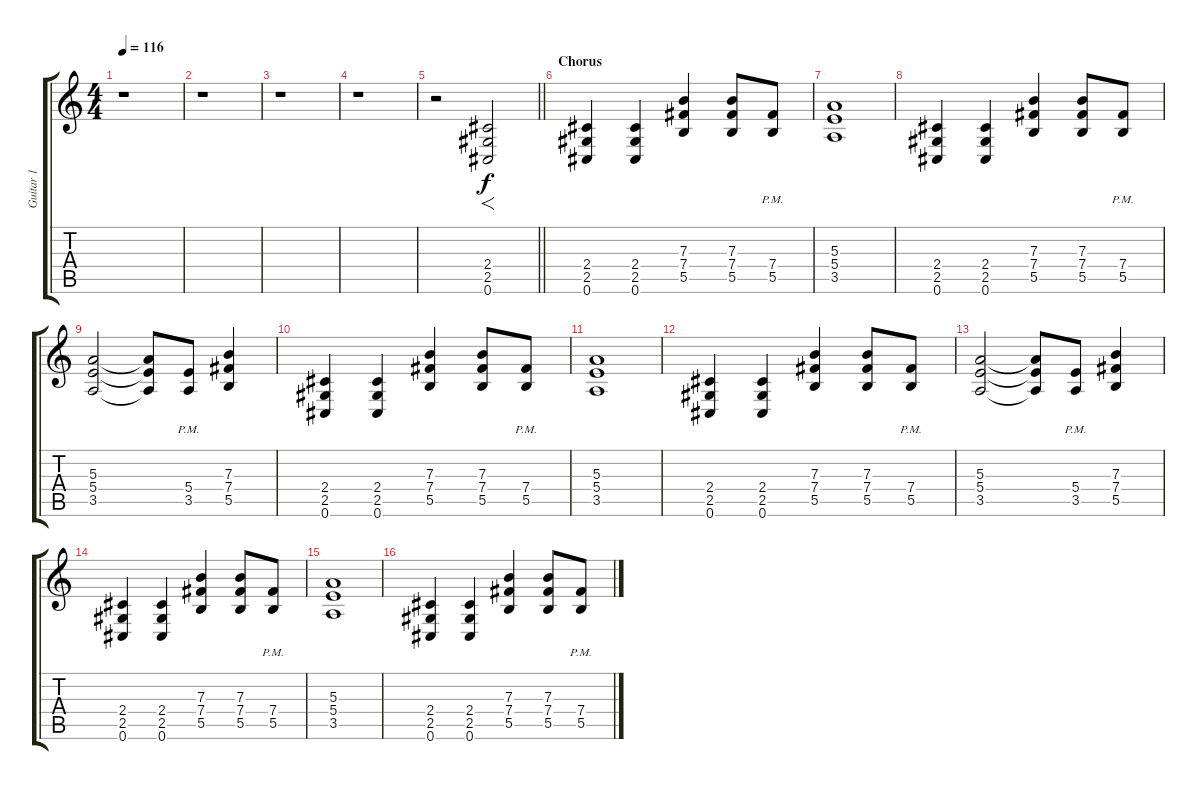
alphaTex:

\track ("Guitar 1" "Guitar 1") {instrument distortionguitar}
\staff {score tabs}
\tuning (Db4 Ab3 E3 B2 Gb2 Db2) {hide}
\ts (4 4)
\tempo 116
\clef g2
\ks c
r.1{dy f} |
r.1 |
r.1 |
r.1 |
\barLineRight lightlight
r.2 (2.4 2.5 0.6).2{f} |
\section ("" "Chorus")
(2.4 2.5 0.6).4 (2.4 2.5 0.6).4 (7.3 7.4 5.5).4 (7.3 7.4 5.5).8 (7.4{pm} 5.5{pm}).8 |
(5.3 5.4 3.5).1 |
(2.4 2.5 0.6).4 (2.4 2.5 0.6).4 (7.3 7.4 5.5).4 (7.3 7.4 5.5).8 (7.4{pm} 5.5{pm}).8 |
(5.3 5.4 3.5).2 (5.3{t} 5.4{t} 3.5{t}).8 (5.4{pm} 3.5{pm}).8 (7.3 7.4 5.5).4 |
(2.4 2.5 0.6).4 (2.4 2.5 0.6).4 (7.3 7.4 5.5).4 (7.3 7.4 5.5).8 (7.4{pm} 5.5{pm}).8 |
(5.3 5.4 3.5).1 |
(2.4 2.5 0.6).4 (2.4 2.5 0.6).4 (7.3 7.4 5.5).4 (7.3 7.4 5.5).8 (7.4{pm} 5.5{pm}).8 |
(5.3 5.4 3.5).2 (5.3{t} 5.4{t} 3.5{t}).8 (5.4{pm} 3.5{pm}).8 (7.3 7.4 5.5).4 |
(2.4 2.5 0.6).4 (2.4 2.5 0.6).4 (7.3 7.4 5.5).4 (7.3 7.4 5.5).8 (7.4{pm} 5.5{pm}).8 |
(5.3 5.4 3.5).1 |
(2.4 2.5 0.6).4 (2.4 2.5 0.6).4 (7.3 7.4 5.5).4 (7.3 7.4 5.5).8 (7.4{pm} 5.5{pm}).8
